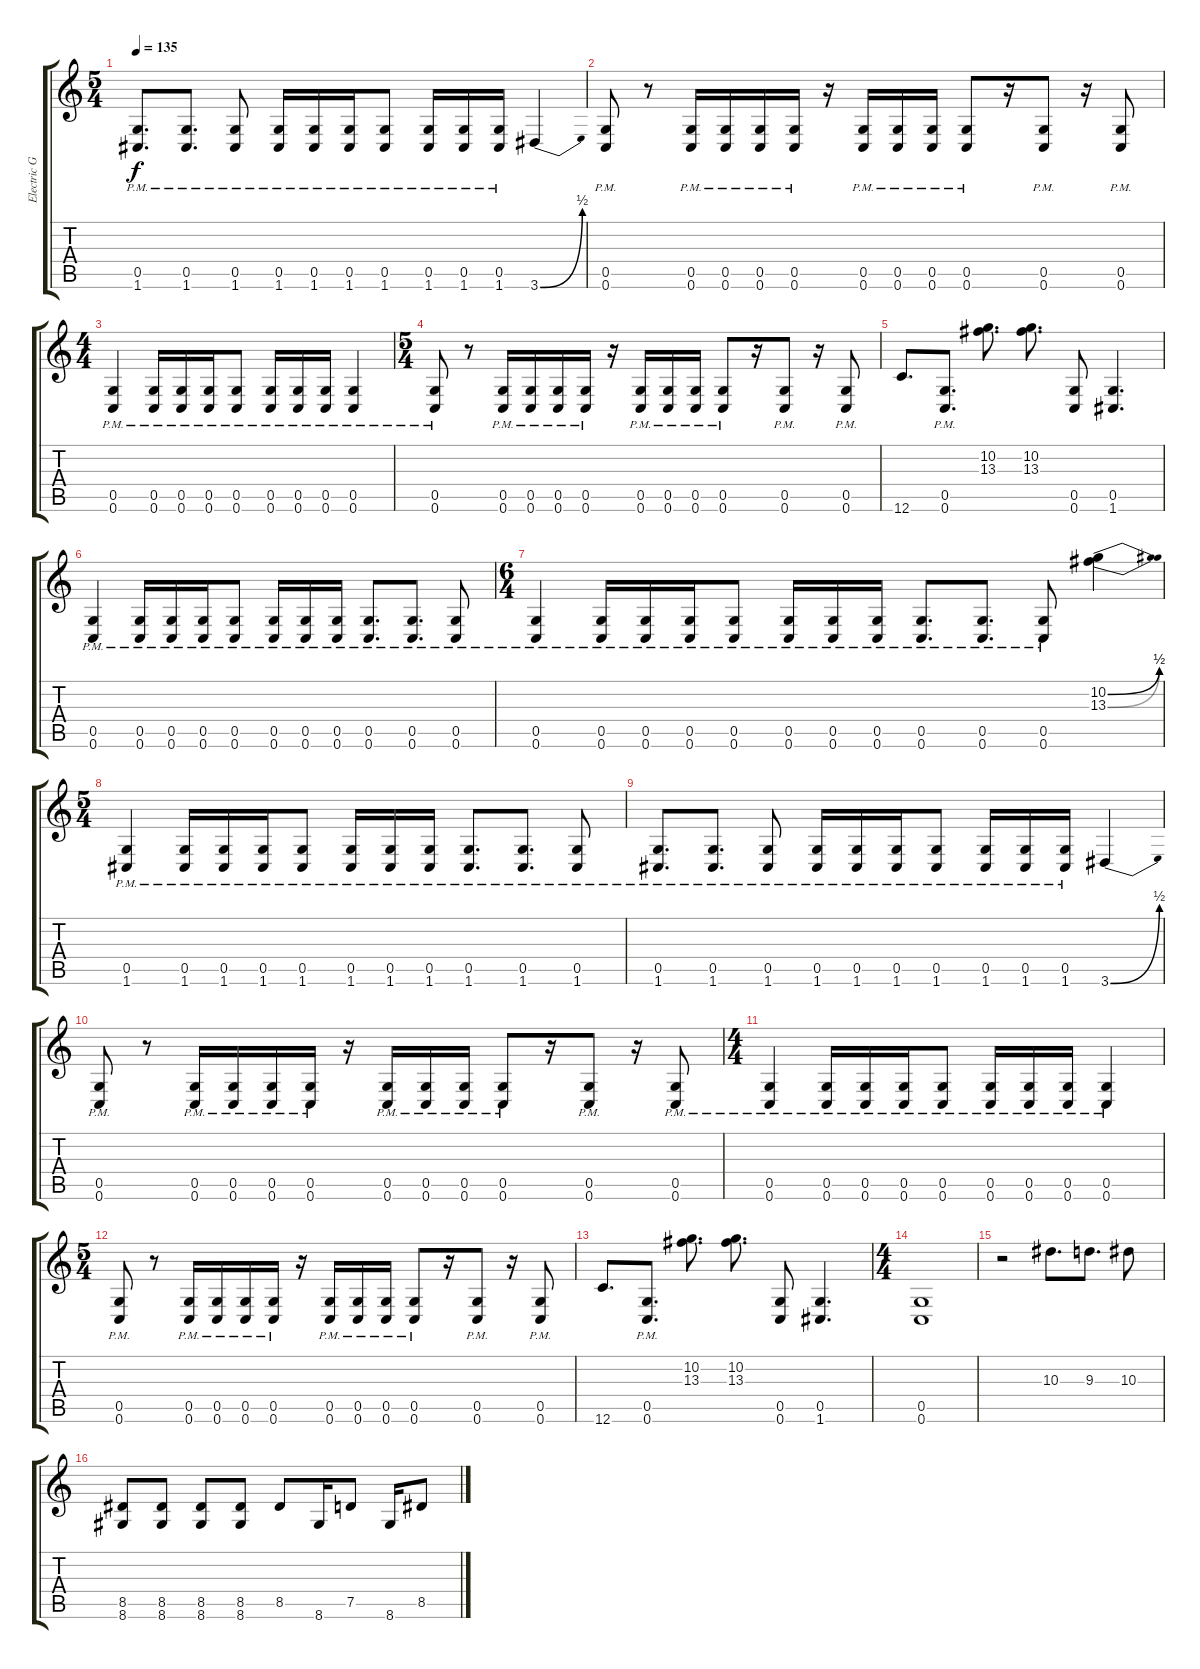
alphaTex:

\track ("Electric Guitar" "Electric G") {instrument distortionguitar}
\staff {score tabs}
\tuning (D4 A3 F3 C3 G2 C2) {hide}
\ts (5 4)
\tempo 135
\clef g2
\ks c
(0.5{pm} 1.6{pm}).8{d dy f} (0.5{pm} 1.6{pm}).8{d} (0.5{pm} 1.6{pm}).8 (0.5{pm} 1.6{pm}).16 (0.5{pm} 1.6{pm}).16 (0.5{pm} 1.6{pm}).16 (0.5{pm} 1.6{pm}).8 (0.5{pm} 1.6{pm}).16 (0.5{pm} 1.6{pm}).16 (0.5{pm} 1.6{pm}).16 3.6{be (bend 0 0 60 2)}.4 |
(0.5{pm} 0.6{pm}).8 r.8 (0.5{pm} 0.6{pm}).16 (0.5{pm} 0.6{pm}).16 (0.5{pm} 0.6{pm}).16 (0.5{pm} 0.6{pm}).16 r.16 (0.5{pm} 0.6{pm}).16 (0.5{pm} 0.6{pm}).16 (0.5{pm} 0.6{pm}).16 (0.5{pm} 0.6{pm}).8 r.16 (0.5{pm} 0.6{pm}).8 r.16 (0.5{pm} 0.6{pm}).8 |
\ts (4 4)
(0.5{pm} 0.6{pm}).4 (0.5{pm} 0.6{pm}).16 (0.5{pm} 0.6{pm}).16 (0.5{pm} 0.6{pm}).16 (0.5{pm} 0.6{pm}).8 (0.5{pm} 0.6{pm}).16 (0.5{pm} 0.6{pm}).16 (0.5{pm} 0.6{pm}).16 (0.5{pm} 0.6{pm}).4 |
\ts (5 4)
(0.5{pm} 0.6{pm}).8 r.8 (0.5{pm} 0.6{pm}).16 (0.5{pm} 0.6{pm}).16 (0.5{pm} 0.6{pm}).16 (0.5{pm} 0.6{pm}).16 r.16 (0.5{pm} 0.6{pm}).16 (0.5{pm} 0.6{pm}).16 (0.5{pm} 0.6{pm}).16 (0.5{pm} 0.6{pm}).8 r.16 (0.5{pm} 0.6{pm}).8 r.16 (0.5{pm} 0.6{pm}).8 |
12.6.8{d} (0.5{pm} 0.6{pm}).8{d} (10.2 13.3).8{d} (10.2 13.3).8{d} (0.5 0.6).8 (0.5 1.6).4{d} |
(0.5{pm} 0.6{pm}).4 (0.5{pm} 0.6{pm}).16 (0.5{pm} 0.6{pm}).16 (0.5{pm} 0.6{pm}).16 (0.5{pm} 0.6{pm}).8 (0.5{pm} 0.6{pm}).16 (0.5{pm} 0.6{pm}).16 (0.5{pm} 0.6{pm}).16 (0.5{pm} 0.6{pm}).8{d} (0.5{pm} 0.6{pm}).8{d} (0.5{pm} 0.6{pm}).8 |
\ts (6 4)
(0.5{pm} 0.6{pm}).4 (0.5{pm} 0.6{pm}).16 (0.5{pm} 0.6{pm}).16 (0.5{pm} 0.6{pm}).16 (0.5{pm} 0.6{pm}).8 (0.5{pm} 0.6{pm}).16 (0.5{pm} 0.6{pm}).16 (0.5{pm} 0.6{pm}).16 (0.5{pm} 0.6{pm}).8{d} (0.5{pm} 0.6{pm}).8{d} (0.5{pm} 0.6{pm}).8 (10.2{be (bend 0 0 60 2)} 13.3{be (bend 0 0 60 2)}).4 |
\ts (5 4)
(0.5{pm} 1.6{pm}).4 (0.5{pm} 1.6{pm}).16 (0.5{pm} 1.6{pm}).16 (0.5{pm} 1.6{pm}).16 (0.5{pm} 1.6{pm}).8 (0.5{pm} 1.6{pm}).16 (0.5{pm} 1.6{pm}).16 (0.5{pm} 1.6{pm}).16 (0.5{pm} 1.6{pm}).8{d} (0.5{pm} 1.6{pm}).8{d} (0.5{pm} 1.6{pm}).8 |
(0.5{pm} 1.6{pm}).8{d} (0.5{pm} 1.6{pm}).8{d} (0.5{pm} 1.6{pm}).8 (0.5{pm} 1.6{pm}).16 (0.5{pm} 1.6{pm}).16 (0.5{pm} 1.6{pm}).16 (0.5{pm} 1.6{pm}).8 (0.5{pm} 1.6{pm}).16 (0.5{pm} 1.6{pm}).16 (0.5{pm} 1.6{pm}).16 3.6{be (bend 0 0 60 2)}.4 |
(0.5{pm} 0.6{pm}).8 r.8 (0.5{pm} 0.6{pm}).16 (0.5{pm} 0.6{pm}).16 (0.5{pm} 0.6{pm}).16 (0.5{pm} 0.6{pm}).16 r.16 (0.5{pm} 0.6{pm}).16 (0.5{pm} 0.6{pm}).16 (0.5{pm} 0.6{pm}).16 (0.5{pm} 0.6{pm}).8 r.16 (0.5{pm} 0.6{pm}).8 r.16 (0.5{pm} 0.6{pm}).8 |
\ts (4 4)
(0.5{pm} 0.6{pm}).4 (0.5{pm} 0.6{pm}).16 (0.5{pm} 0.6{pm}).16 (0.5{pm} 0.6{pm}).16 (0.5{pm} 0.6{pm}).8 (0.5{pm} 0.6{pm}).16 (0.5{pm} 0.6{pm}).16 (0.5{pm} 0.6{pm}).16 (0.5{pm} 0.6{pm}).4 |
\ts (5 4)
(0.5{pm} 0.6{pm}).8 r.8 (0.5{pm} 0.6{pm}).16 (0.5{pm} 0.6{pm}).16 (0.5{pm} 0.6{pm}).16 (0.5{pm} 0.6{pm}).16 r.16 (0.5{pm} 0.6{pm}).16 (0.5{pm} 0.6{pm}).16 (0.5{pm} 0.6{pm}).16 (0.5{pm} 0.6{pm}).8 r.16 (0.5{pm} 0.6{pm}).8 r.16 (0.5{pm} 0.6{pm}).8 |
12.6.8{d} (0.5{pm} 0.6{pm}).8{d} (10.2 13.3).8{d} (10.2 13.3).8{d} (0.5 0.6).8 (0.5 1.6).4{d} |
\ts (4 4)
(0.5 0.6).1 |
r.2 10.3.8{d} 9.3.8{d} 10.3.8 |
(8.5 8.6).8 (8.5 8.6).8 (8.5 8.6).8 (8.5 8.6).8 8.5.8 8.6.16 7.5.8 8.6.16 8.5.8
